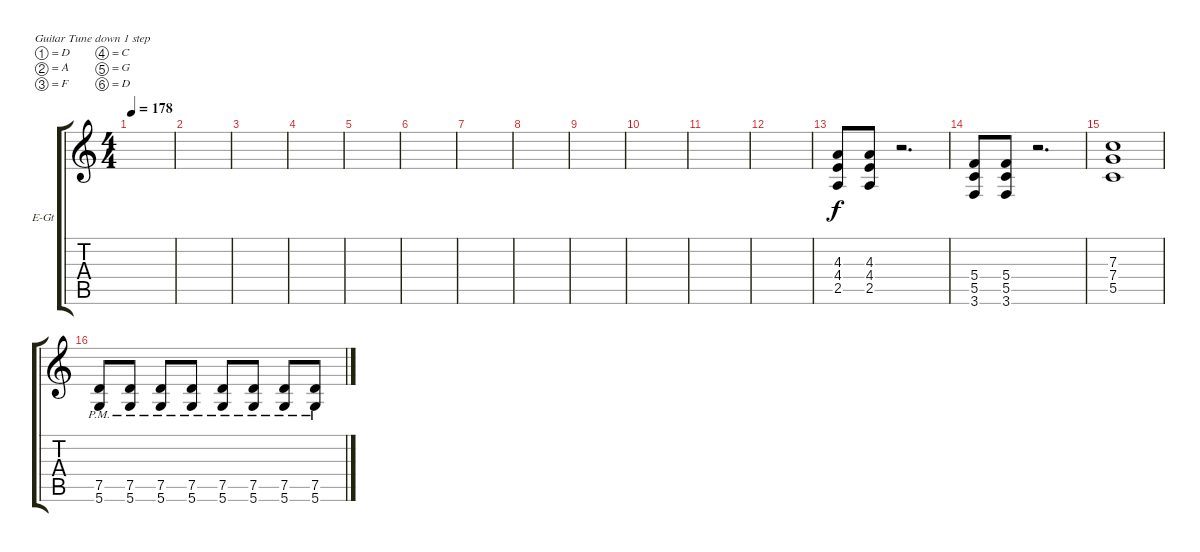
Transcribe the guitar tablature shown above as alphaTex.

\defaultSystemsLayout 4
\bracketExtendMode groupsimilarinstruments
\firstSystemTrackNameOrientation horizontal
\otherSystemsTrackNameOrientation horizontal
\track ("Rithm Guitar 1" "E-Gt") {instrument distortionguitar}
\staff {score tabs}
\tuning (D4 A3 F3 C3 G2 D2)
\ts (4 4)
\tempo 178
\clef g2
\ks c
|
|
|
|
|
|
|
|
|
|
|
|
(2.5 4.4 4.3).8 (2.5 4.4 4.3).8 r.2{d} |
(3.6 5.4 5.5).8 (3.6 5.5 5.4).8 r.2{d} |
(5.5 7.4 7.3).1 |
(5.6{pm} 7.5{pm}).8 (5.6{pm} 7.5{pm}).8 (5.6{pm} 7.5{pm}).8 (5.6{pm} 7.5{pm}).8 (5.6{pm} 7.5{pm}).8 (5.6{pm} 7.5{pm}).8 (5.6{pm} 7.5{pm}).8 (5.6{pm} 7.5{pm}).8
